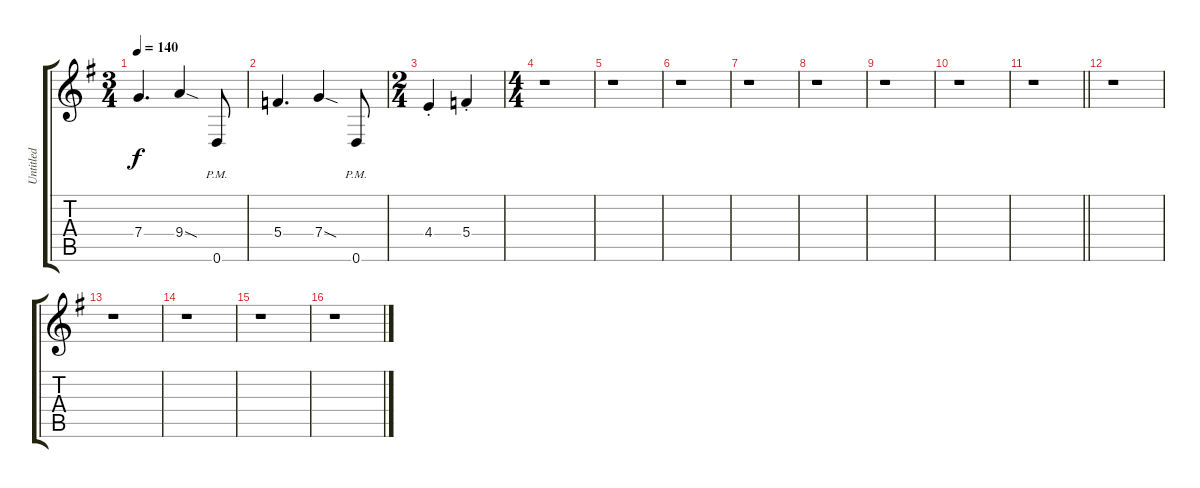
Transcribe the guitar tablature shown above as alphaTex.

\track ("Untitled" "Untitled") {instrument distortionguitar}
\staff {score tabs}
\tuning (D4 A3 F3 C3 G2 D2) {hide}
\ts (3 4)
\tempo 140
\clef g2
\ks g
7.4.4{d dy f} 9.4{sod}.4 0.6{pm}.8 |
5.4.4{d} 7.4{sod}.4 0.6{pm}.8 |
\ts (2 4)
4.4{st}.4 5.4{st}.4 |
\ts (4 4)
r.1 |
r.1 |
r.1 |
r.1 |
r.1 |
r.1 |
r.1 |
\barLineRight lightlight
r.1 |
r.1 |
r.1 |
r.1 |
r.1 |
r.1
